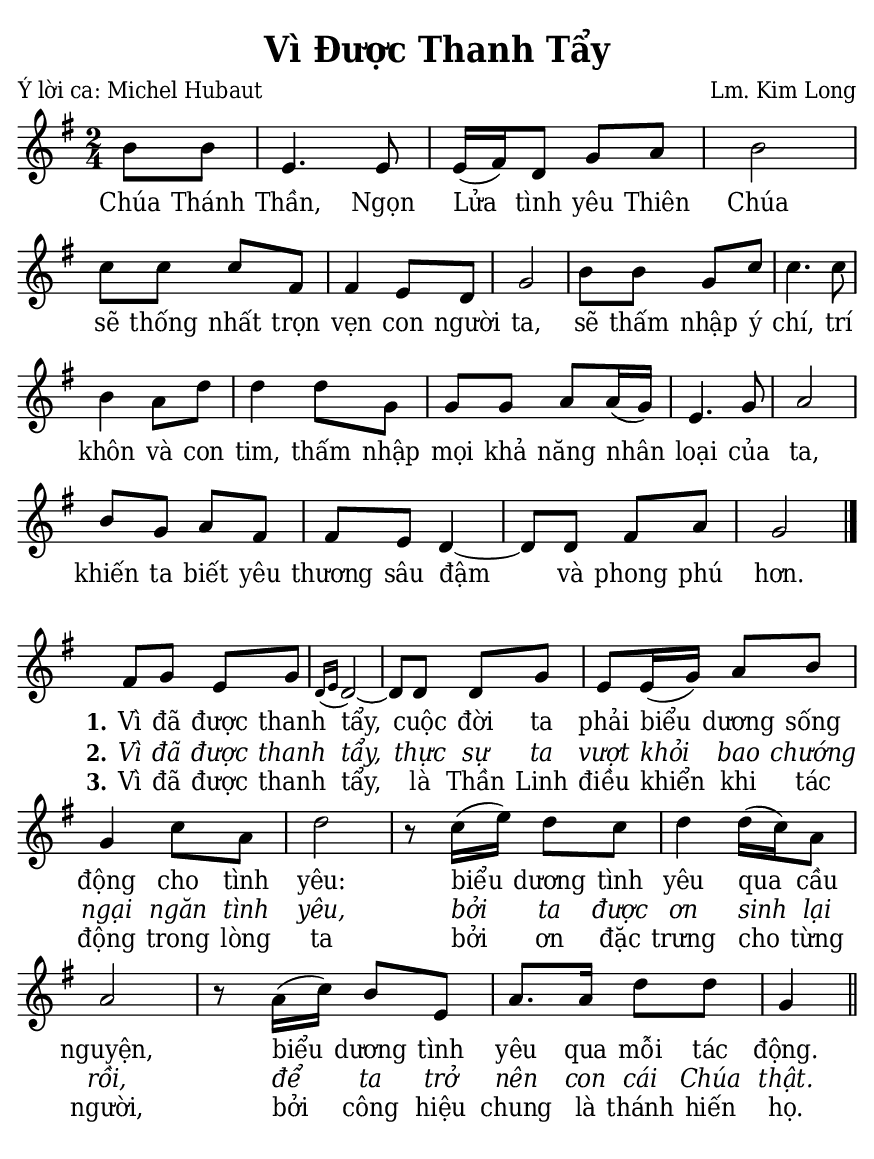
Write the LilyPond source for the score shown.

% Cài đặt chung
\version "2.24.3"
\include "english.ly"

\header {
  title = "Vì Được Thanh Tẩy"
  poet = "Ý lời ca: Michel Hubaut"
  composer = "Lm. Kim Long"
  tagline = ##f
}

% Nhạc
nhacPhanMot = \relative c'' {
  \key g \major
  \time 2/4
  \partial 4 b8 b |
  e,4. e8 |
  e16 (fs) d8 g a |
  b2 |
  c8 c c fs, |
  fs4 e8 d |
  g2 |
  b8 b g c |
  c4. c8 |
  b4 a8 d |
  d4 d8 g, |
  g g a a16 (g) |
  e4. g8 |
  a2 |
  b8 g a fs |
  fs e d4 ~ |
  d8 d fs a |
  g2 \bar "|."
}

nhacPhanHai = \relative c' {
  \key g \major
  \time 2/4
  fs8 g e g |
  \grace { d16 (e } d2) ~ |
  d8 d d g |
  e8 e16 (g) a8 b |
  g4 c8 a |
  d2 |
  r8 c16 (e) d8 c |
  d4 d16 (c) a8 |
  a2 |
  r8 a16 (c) b8 e, |
  a8. a16 d8 d |
  g,4 \bar "||"
}

% Lời
loiPhanMot = \lyricmode {
  Chúa Thánh Thần, Ngọn Lửa tình yêu Thiên Chúa
  sẽ thống nhất trọn vẹn con người ta,
  sẽ thấm nhập ý chí, trí khôn và con tim,
  thấm nhập mọi khả năng nhân loại của ta,
  khiến ta biết yêu thương sâu đậm và phong phú hơn.
}

loiPhanHai = \lyricmode {
  <<
    {
      \set stanza = "1."
      Vì đã được thanh tẩy, cuộc đời ta
      phải biểu dương sống động cho tình yêu:
      biểu dương tình yêu qua cầu nguyện,
      biểu dương tình yêu qua mỗi tác động.
    }
    \new Lyrics {
	    \set associatedVoice = "beSop"
	    \set stanza = "2."
      \override Lyrics.LyricText.font-shape = #'italic
      Vì đã được thanh tẩy,
      thực sự ta vượt khỏi bao chướng ngại ngăn tình yêu,
      bởi ta được ơn sinh lại rồi,
      để ta trở nên con cái Chúa thật.
    }
    \new Lyrics {
	    \set associatedVoice = "beSop"
	    \set stanza = "3."
      Vì đã được thanh tẩy, là Thần Linh điều khiển
      khi tác động trong lòng ta bởi ơn đặc trưng cho từng người,
      bởi công hiệu chung là thánh hiến họ.
    }
  >>
}

% Dàn trang
\paper {
  #(set-paper-size "a5")
  top-margin = 3\mm
  bottom-margin = 3\mm
  left-margin = 3\mm
  right-margin = 3\mm
  indent = #0
  #(define fonts
	 (make-pango-font-tree "Deja Vu Serif Condensed"
	 		       "Deja Vu Serif Condensed"
			       "Deja Vu Serif Condensed"
			       (/ 20 20)))
  print-page-number = ##f
}

\score {
  <<
    \new Staff <<
        \clef treble
        \new Voice = beSop {
          \nhacPhanMot
        }
      \new Lyrics \lyricsto beSop \loiPhanMot
    >>
  >>
  \layout {
    \override Lyrics.LyricSpace.minimum-distance = #1
    \override Score.BarNumber.break-visibility = ##(#f #f #f)
    \override Score.SpacingSpanner.uniform-stretching = ##t
    ragged-last = ##f
  }
}

\score {
  <<
    \new Staff <<
        \clef treble
        \new Voice = beSop {
          \nhacPhanHai
        }
      \new Lyrics \lyricsto beSop \loiPhanHai
    >>
  >>
  \layout {
    \override Staff.TimeSignature.transparent = ##t
    \override Lyrics.LyricSpace.minimum-distance = #1
    \override Score.BarNumber.break-visibility = ##(#f #f #f)
    \override Score.SpacingSpanner.uniform-stretching = ##t
    ragged-last = ##f
  }
}
